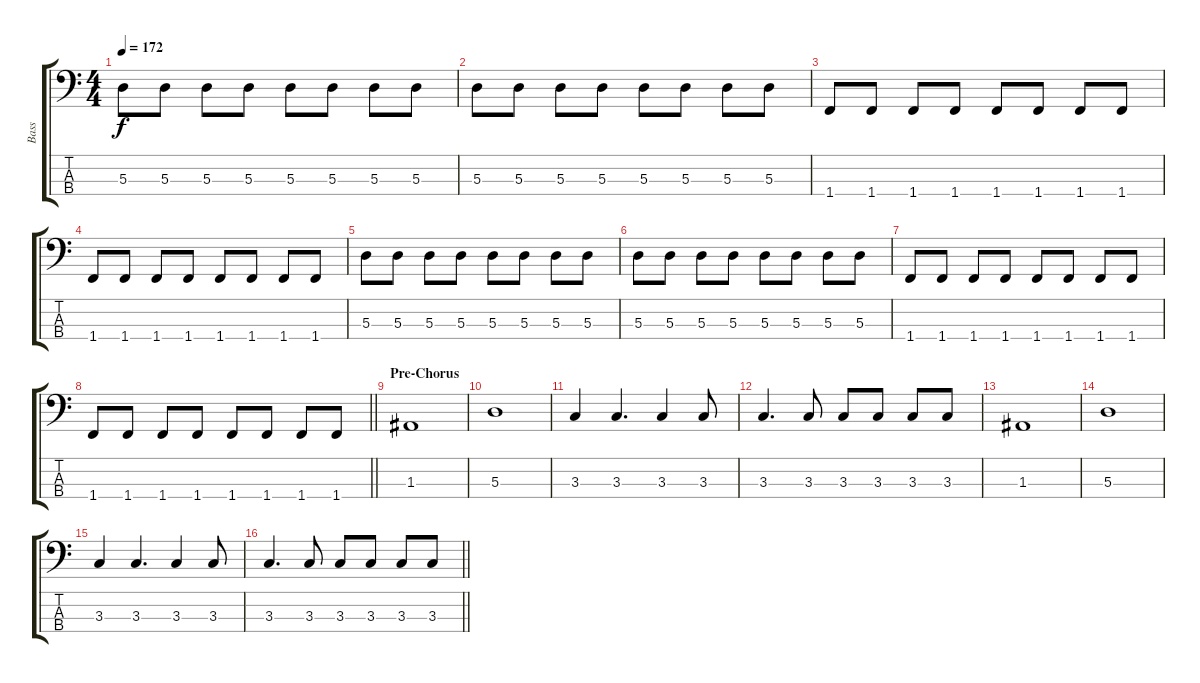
\track ("Bass" "Bass") {instrument electricbassfinger}
\staff {score tabs}
\tuning (G2 D2 A1 E1) {hide}
\ts (4 4)
\tempo 172
\clef f4
\ks c
5.3.8{dy f} 5.3.8 5.3.8 5.3.8 5.3.8 5.3.8 5.3.8 5.3.8 |
5.3.8 5.3.8 5.3.8 5.3.8 5.3.8 5.3.8 5.3.8 5.3.8 |
1.4.8 1.4.8 1.4.8 1.4.8 1.4.8 1.4.8 1.4.8 1.4.8 |
1.4.8 1.4.8 1.4.8 1.4.8 1.4.8 1.4.8 1.4.8 1.4.8 |
5.3.8 5.3.8 5.3.8 5.3.8 5.3.8 5.3.8 5.3.8 5.3.8 |
5.3.8 5.3.8 5.3.8 5.3.8 5.3.8 5.3.8 5.3.8 5.3.8 |
1.4.8 1.4.8 1.4.8 1.4.8 1.4.8 1.4.8 1.4.8 1.4.8 |
\barLineRight lightlight
1.4.8 1.4.8 1.4.8 1.4.8 1.4.8 1.4.8 1.4.8 1.4.8 |
\section ("" "Pre-Chorus")
1.3.1 |
5.3.1 |
3.3.4 3.3.4{d} 3.3.4 3.3.8 |
3.3.4{d} 3.3.8 3.3.8 3.3.8 3.3.8 3.3.8 |
1.3.1 |
5.3.1 |
3.3.4 3.3.4{d} 3.3.4 3.3.8 |
\barLineRight lightlight
3.3.4{d} 3.3.8 3.3.8 3.3.8 3.3.8 3.3.8
